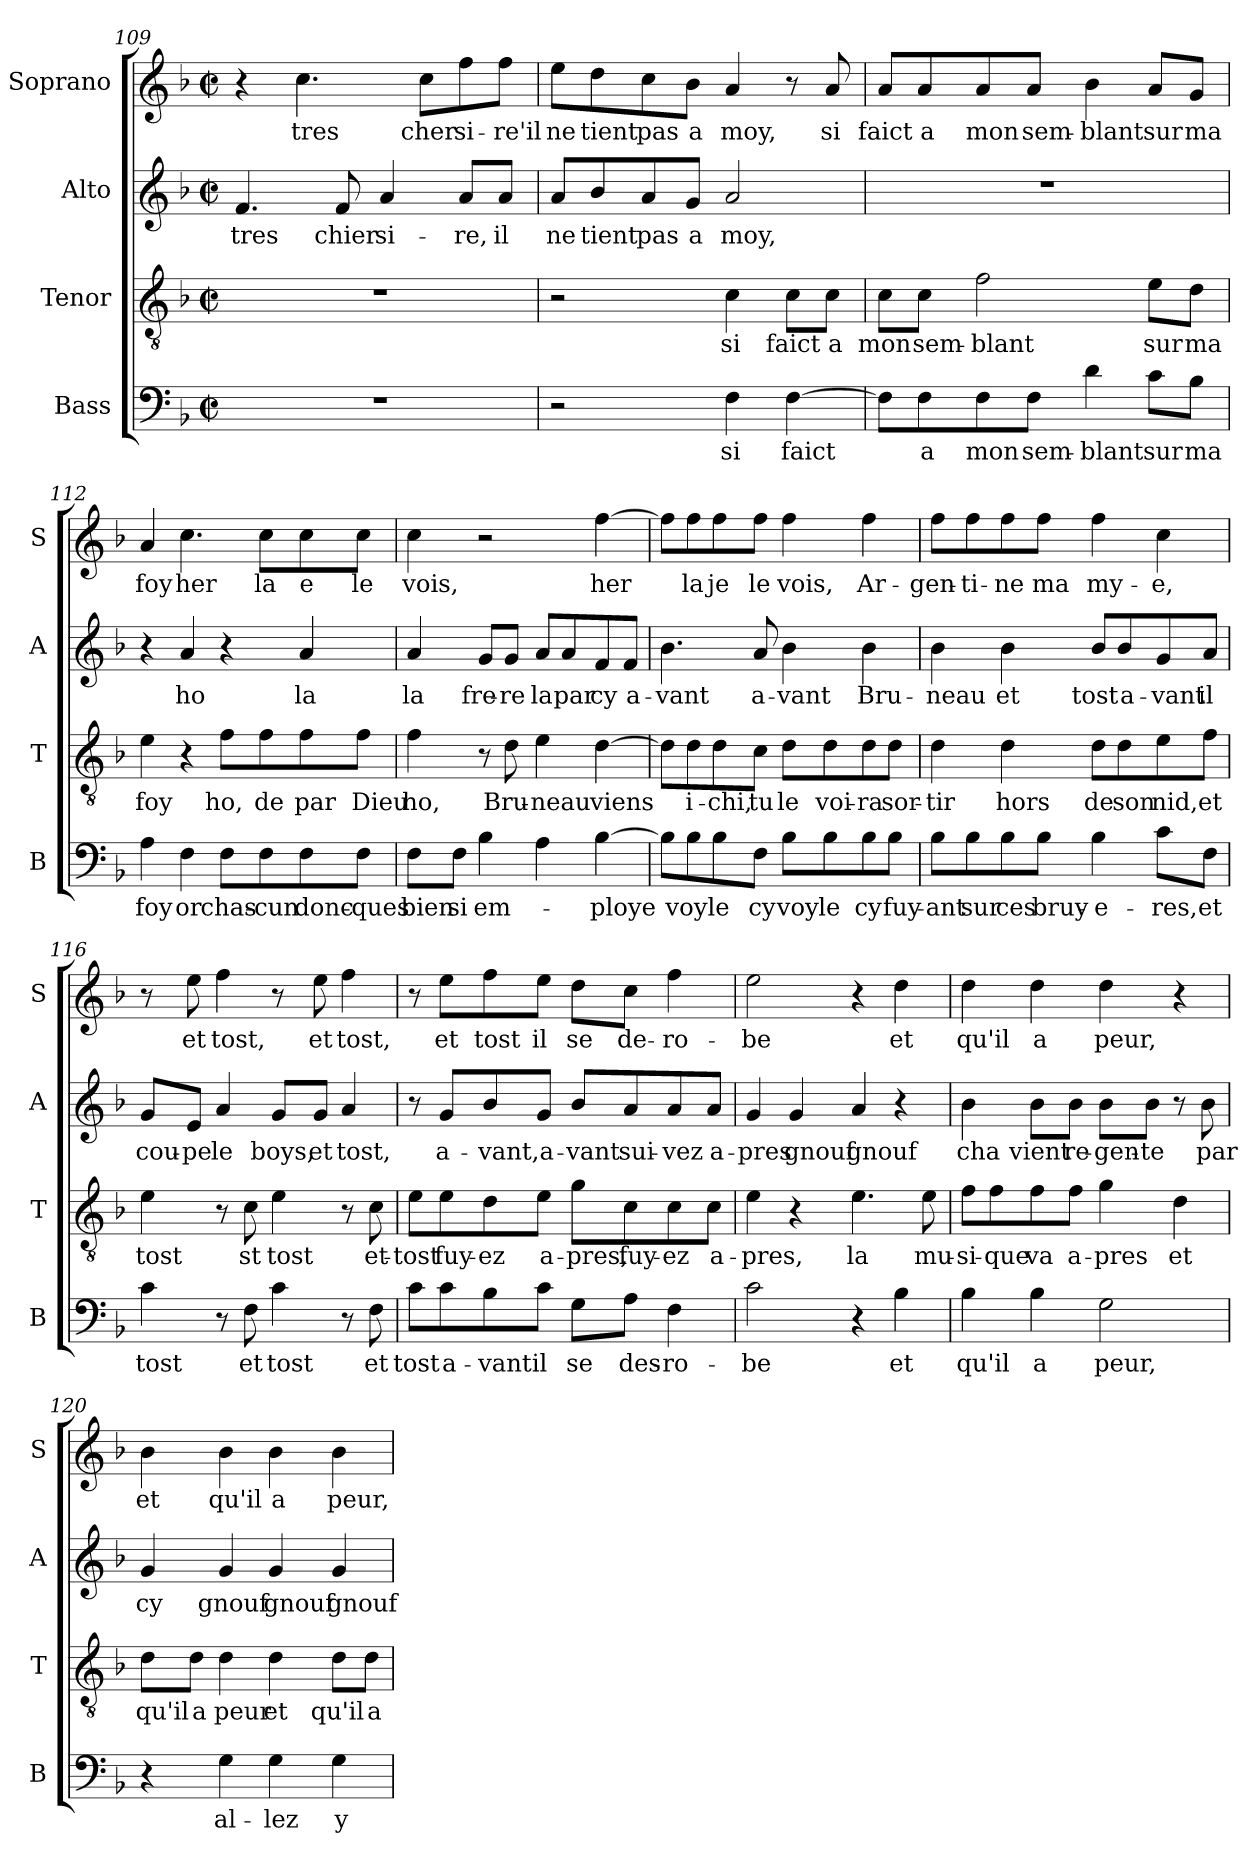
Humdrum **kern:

**kern	**text	**kern	**text	**kern	**text	**kern	**text
*part4	*part4	*part3	*part3	*part2	*part2	*part1	*part1
*staff4	*staff4	*staff3	*staff3	*staff2	*staff2	*staff1	*staff1
*I"Bass	*	*I"Tenor	*	*I"Alto	*	*I"Soprano	*
*I'B	*	*I'T	*	*I'A	*	*I'S	*
*clefF4	*	*clefGv2	*	*clefG2	*	*clefG2	*
*k[b-]	*	*k[b-]	*	*k[b-]	*	*k[b-]	*
*F:	*	*F:	*	*F:	*	*F:	*
*M2/2	*	*M2/2	*	*M2/2	*	*M2/2	*
*met(c|)	*	*met(c|)	*	*met(c|)	*	*met(c|)	*
=109	=109	=109	=109	=109	=109	=109	=109
1r	.	1r	.	4.f/	tres	4r	.
.	.	.	.	.	.	4.cc\	tres
.	.	.	.	8f/	chier	.	.
.	.	.	.	4a/	si-	.	.
.	.	.	.	.	.	8cc\L	cher
.	.	.	.	8a/L	-re,	8ff\	si-
.	.	.	.	8a/J	il	8ff\J	-re'il
!!LO:LB:g=z
=110	=110	=110	=110	=110	=110	=110	=110
2r	.	2r	.	8a/L	ne	8ee\L	ne
.	.	.	.	8b-/	tient	8dd\	tient
.	.	.	.	8a/	pas	8cc\	pas
.	.	.	.	8g/J	a	8b-\J	a
4F\	si	4c\	si	2a/	moy,	4a/	moy,
[4F\	faict	8c\L	faict	.	.	8r	.
.	.	8c\J	a	.	.	8a/	si
=111	=111	=111	=111	=111	=111	=111	=111
8F\L]	.	8c\L	mon	1r	.	8a/L	faict
8F\	a	8c\J	sem-	.	.	8a/	a
8F\	mon	2f\	-blant	.	.	8a/	mon
8F\J	sem-	.	.	.	.	8a/J	sem-
4d\	-blant	.	.	.	.	4b-\	-blant
8c\L	sur	8e\L	sur	.	.	8a/L	sur
8B-\J	ma	8d\J	ma	.	.	8g/J	ma
=112	=112	=112	=112	=112	=112	=112	=112
4A\	foy	4e\	foy	4r	.	4a/	foy
4F\	or	4r	.	4a/	ho	4.cc\	her
8F\L	chas-	8f\L	ho,	4r	.	.	.
8F\	-cun	8f\	de	.	.	8cc\L	la
8F\	donc-	8f\	par	4a/	la	8cc\	e
8F\J	-ques	8f\J	Dieu	.	.	8cc\J	le
!!LO:LB:g=z
=113	=113	=113	=113	=113	=113	=113	=113
8F\L	bien	4f\	ho,	4a/	la	4cc\	vois,
8F\J	si	.	.	.	.	.	.
4B-\	em-	8r	.	8g/L	fre-	2r	.
.	.	8d\	Bru-	8g/J	-re	.	.
4A\	.	4e\	-neau	8a/L	la	.	.
.	.	.	.	8a/	par	.	.
[4B-\	-ploye	[4d\	viens	8f/	cy	[4ff\	her
.	.	.	.	8f/J	a-	.	.
=114	=114	=114	=114	=114	=114	=114	=114
8B-\L]	.	8d\L]	.	4.b-\	-vant	8ff\L]	.
8B-\	voy	8d\	i-	.	.	8ff\	la
8B-\	le	8d\	-chi,	.	.	8ff\	je
8F\J	cy	8c\J	tu	8a/	a-	8ff\J	le
8B-\L	voy	8d\L	le	4b-\	-vant	4ff\	vois,
8B-\	le	8d\	voi-	.	.	.	.
8B-\	cy	8d\	-ra	4b-\	Bru-	4ff\	Ar-
8B-\J	fuy-	8d\J	sor-	.	.	.	.
=115	=115	=115	=115	=115	=115	=115	=115
8B-\L	-ant	4d\	-tir	4b-\	-neau	8ff\L	-gen-
8B-\	sur	.	.	.	.	8ff\	-ti-
8B-\	ces	4d\	hors	4b-\	et	8ff\	-ne
8B-\J	bruy-	.	.	.	.	8ff\J	ma
4B-\	-e-	8d\L	de	8b-/L	tost	4ff\	my-
.	.	8d\	son	8b-/	a-	.	.
8c\L	-res,	8e\	nid,	8g/	-vant	4cc\	-e,
8F\J	et	8f\J	et	8a/J	il	.	.
!!LO:PB:g=z
=116	=116	=116	=116	=116	=116	=116	=116
4c\	tost	4e\	tost	8g/L	cou-	8r	.
.	.	.	.	8e/J	-pe	8ee\	et
8r	.	8r	.	4a/	le	4ff\	tost,
8F\	et	8c\	st	.	.	.	.
4c\	tost	4e\	tost	8g/L	boys,	8r	.
.	.	.	.	8g/J	et	8ee\	et
8r	.	8r	.	4a/	tost,	4ff\	tost,
8F\	et	8c\	et-	.	.	.	.
=117	=117	=117	=117	=117	=117	=117	=117
8c\L	tost	8e\L	-tost	8r	.	8r	.
8c\	a-	8e\	fuy-	8g/L	a-	8ee\L	et
8B-\	-vant	8d\	-ez	8b-/	-vant,	8ff\	tost
8c\J	il	8e\J	a-	8g/J	a-	8ee\J	il
8G\L	se	8g\L	-pres,	8b-/L	-vant	8dd\L	se
8A\J	des-	8c\	fuy-	8a/	sui-	8cc\J	de-
4F\	-ro-	8c\	-ez	8a/	-vez	4ff\	-ro-
.	.	8c\J	a-	8a/J	a-	.	.
=118	=118	=118	=118	=118	=118	=118	=118
2c\	-be	4e\	-pres,	4g/	-pres	2ee\	-be
.	.	4r	.	4g/	gnouf	.	.
4r	.	4.e\	la	4a/	gnouf	4r	.
4B-\	et	.	.	4r	.	4dd\	et
.	.	8e\	mu-	.	.	.	.
!!LO:LB:g=z
=119	=119	=119	=119	=119	=119	=119	=119
4B-\	qu'il	8f\L	-si-	4b-\	cha	4dd\	qu'il
.	.	8f\	-que	.	.	.	.
4B-\	a	8f\	va	8b-\L	vient	4dd\	a
.	.	8f\J	a-	8b-\J	re-	.	.
2G\	peur,	4g\	-pres	8b-\L	-gen-	4dd\	peur,
.	.	.	.	8b-\J	-te	.	.
.	.	4d\	et	8r	.	4r	.
.	.	.	.	8b-\	par	.	.
=120	=120	=120	=120	=120	=120	=120	=120
4r	.	8d\L	qu'il	4g/	cy	4b-\	et
.	.	8d\J	a	.	.	.	.
4G\	al-	4d\	peur	4g/	gnouf	4b-\	qu'il
4G\	-lez	4d\	et	4g/	gnouf	4b-\	a
4G\	y	8d\L	qu'il	4g/	gnouf	4b-\	peur,
.	.	8d\J	a	.	.	.	.
=	=	=	=	=	=	=	=
*-	*-	*-	*-	*-	*-	*-	*-
